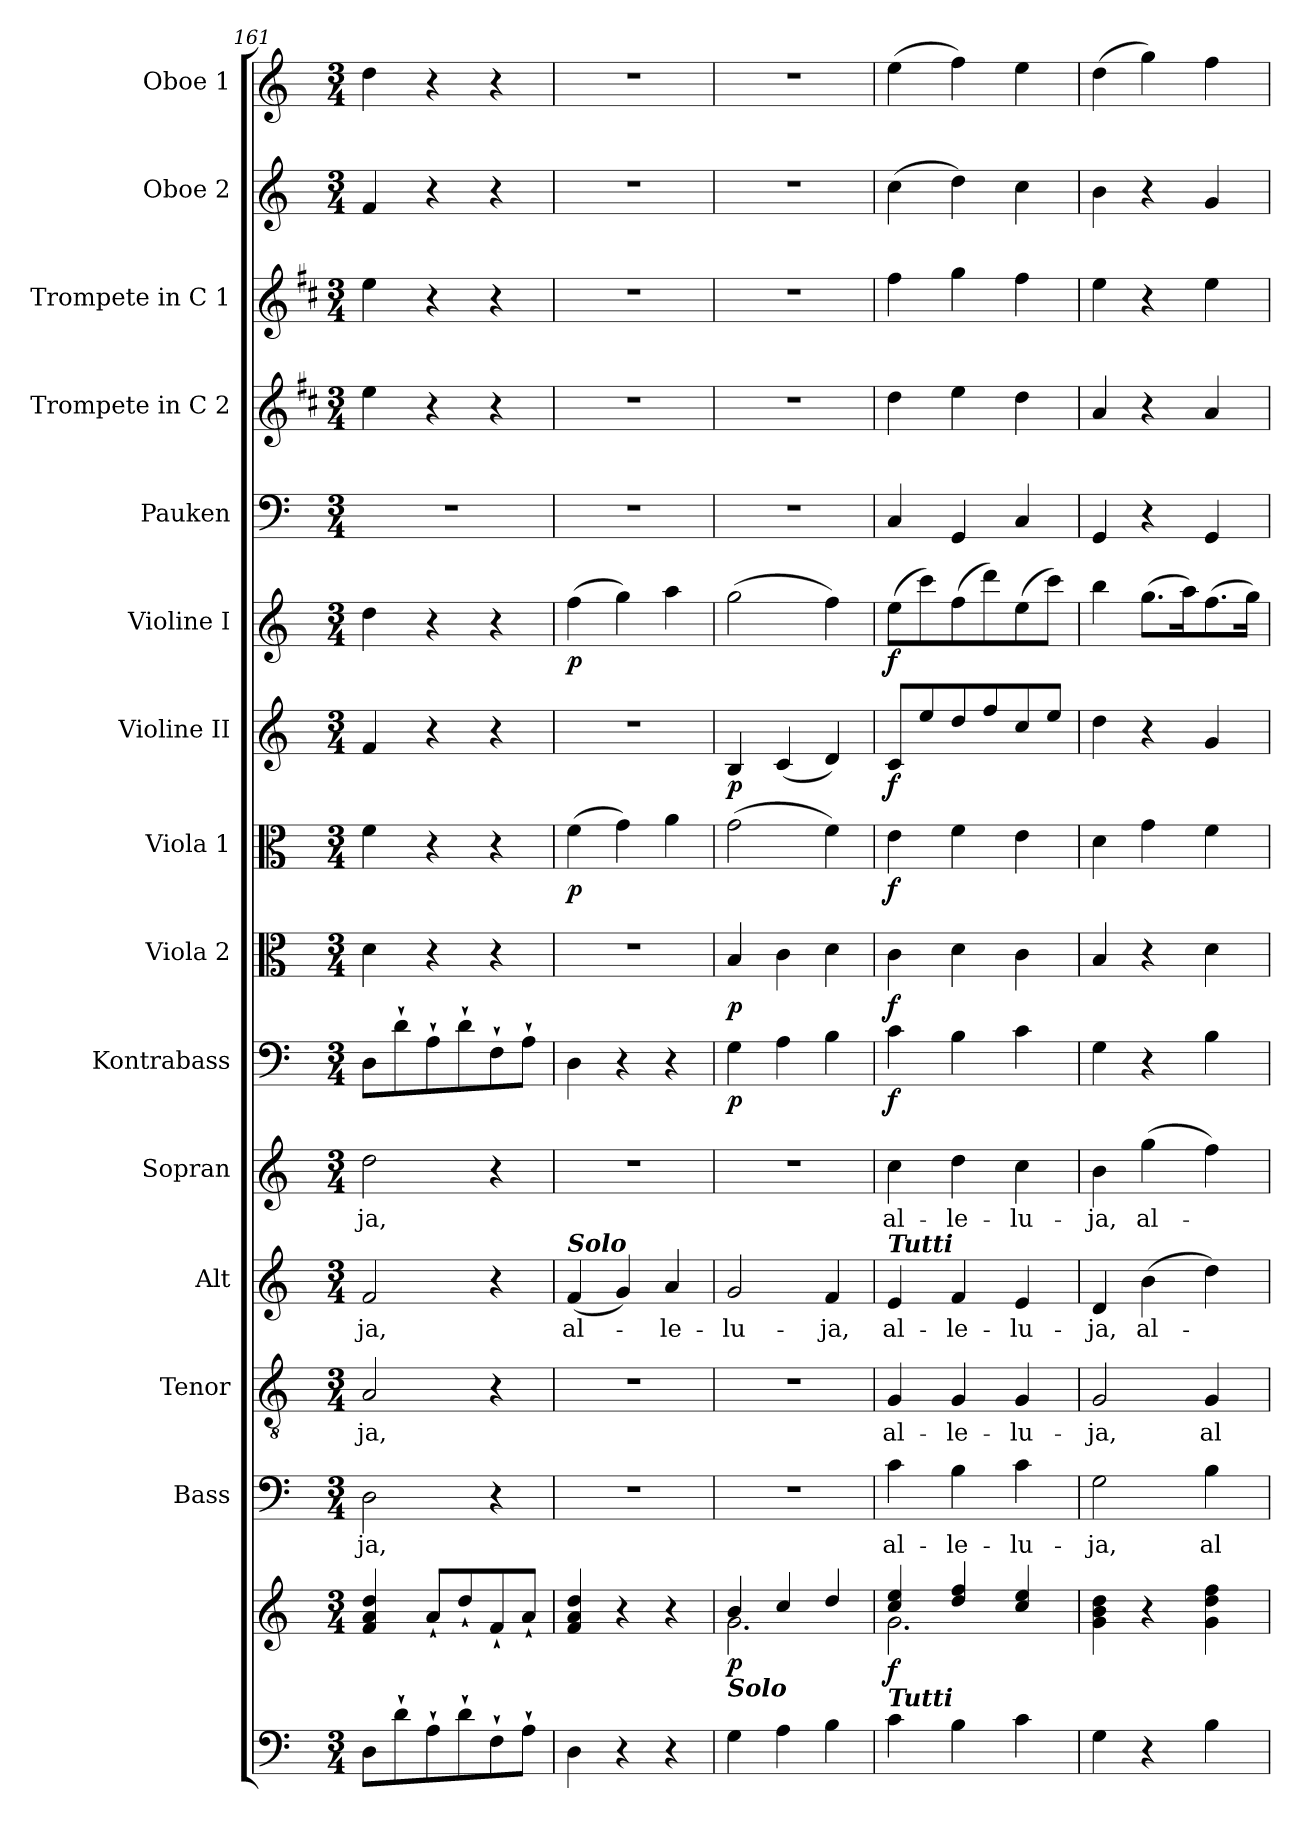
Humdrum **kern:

**kern	**kern	**dynam	**kern	**text	**kern	**text	**kern	**text	**kern	**text	**kern	**dynam	**kern	**dynam	**kern	**dynam	**kern	**dynam	**kern	**dynam	**kern	**kern	**kern	**kern	**kern
*part15	*part15	*part15	*part14	*part14	*part13	*part13	*part12	*part12	*part11	*part11	*part10	*part10	*part9	*part9	*part8	*part8	*part7	*part7	*part6	*part6	*part5	*part4	*part3	*part2	*part1
*staff16	*staff15	*staff15/16	*staff14	*staff14	*staff13	*staff13	*staff12	*staff12	*staff11	*staff11	*staff10	*staff10	*staff9	*staff9	*staff8	*staff8	*staff7	*staff7	*staff6	*staff6	*staff5	*staff4	*staff3	*staff2	*staff1
*	*	*	*I"Bass	*	*I"Tenor	*	*I"Alt	*	*I"Sopran	*	*I"Kontrabass	*	*I"Viola 2	*	*I"Viola 1	*	*I"Violine II	*	*I"Violine I	*	*I"Pauken	*I"Trompete in C 2	*I"Trompete in C 1	*I"Oboe 2	*I"Oboe 1
*	*	*	*I'B.	*	*I'T.	*	*I'A.	*	*I'S.	*	*I'Kb.	*	*I'Vla. 2	*	*I'Vla. 1	*	*I'Vl. II	*	*I'Vl. I	*	*I'Pauk.	*I'Trp. C 2	*I'Trp. C 1	*I'Ob. 2	*I'Ob. 1
*clefF4	*clefG2	*	*clefF4	*	*clefGv2	*	*clefG2	*	*clefG2	*	*clefF4	*	*clefC3	*	*clefC3	*	*clefG2	*	*clefG2	*	*clefF4	*clefG2	*clefG2	*clefG2	*clefG2
*	*	*	*	*	*	*	*	*	*	*	*ITrd7c12	*	*	*	*	*	*	*	*	*	*	*ITrd1c2	*ITrd1c2	*	*
*k[]	*k[]	*	*k[]	*	*k[]	*	*k[]	*	*k[]	*	*k[]	*	*k[]	*	*k[]	*	*k[]	*	*k[]	*	*k[]	*k[]	*k[]	*k[]	*k[]
*C:	*C:	*	*C:	*	*C:	*	*C:	*	*C:	*	*C:	*	*C:	*	*C:	*	*C:	*	*C:	*	*C:	*C:	*C:	*C:	*C:
*M3/4	*M3/4	*	*M3/4	*	*M3/4	*	*M3/4	*	*M3/4	*	*M3/4	*	*M3/4	*	*M3/4	*	*M3/4	*	*M3/4	*	*M3/4	*M3/4	*M3/4	*M3/4	*M3/4
=161	=161	=161	=161	=161	=161	=161	=161	=161	=161	=161	=161	=161	=161	=161	=161	=161	=161	=161	=161	=161	=161	=161	=161	=161	=161
!	!	!	!	!LO:LY:b	!	!LO:LY:b	!	!LO:LY:b	!	!LO:LY:b	!	!	!	!	!	!	!	!	!	!	!	!	!	!	!
8D\L	4f/ 4a/ 4dd/	.	2D\	-ja,	2A/	-ja,	2f/	-ja,	2dd\	-ja,	8DD\L	.	4d\	.	4f\	.	4f/	.	4dd\	.	2.r	4dd\	4dd\	4f/	4dd\
8d`>\	.	.	.	.	.	.	.	.	.	.	8D`>\	.	.	.	.	.	.	.	.	.	.	.	.	.	.
8A`>\	8a`</L	.	.	.	.	.	.	.	.	.	8AA`>\	.	4r	.	4r	.	4r	.	4r	.	.	4r	4r	4r	4r
8d`>\	8dd`</	.	.	.	.	.	.	.	.	.	8D`>\	.	.	.	.	.	.	.	.	.	.	.	.	.	.
8F`>\	8f`</	.	4r	.	4r	.	4r	.	4r	.	8FF`>\	.	4r	.	4r	.	4r	.	4r	.	.	4r	4r	4r	4r
8A`>\J	8a`</J	.	.	.	.	.	.	.	.	.	8AA`>\J	.	.	.	.	.	.	.	.	.	.	.	.	.	.
!!LO:PB:g=z
=162	=162	=162	=162	=162	=162	=162	=162	=162	=162	=162	=162	=162	=162	=162	=162	=162	=162	=162	=162	=162	=162	=162	=162	=162	=162
!	!	!	!	!	!	!	!LO:TX:a:Bi:t=Solo	!	!	!	!	!	!	!	!	!	!	!	!	!	!	!	!	!	!
!	!	!	!	!	!	!	!	!LO:LY:b	!	!	!	!	!	!	!	!LO:DY:b	!	!	!	!LO:DY:b	!	!	!	!	!
4D\	4f/ 4a/ 4dd/	.	2.r	.	2.r	.	(<4f/	al-	2.r	.	4DD\	.	2.r	.	(>4f\	p	2.r	.	(>4ff\	p	2.r	2.r	2.r	2.r	2.r
4r	4r	.	.	.	.	.	4g/)	.	.	.	4r	.	.	.	4g\)	.	.	.	4gg\)	.	.	.	.	.	.
!	!	!	!	!	!	!	!	!LO:LY:b	!	!	!	!	!	!	!	!	!	!	!	!	!	!	!	!	!
4r	4r	.	.	.	.	.	4a/	-le-	.	.	4r	.	.	.	4a\	.	.	.	4aa\	.	.	.	.	.	.
=163	=163	=163	=163	=163	=163	=163	=163	=163	=163	=163	=163	=163	=163	=163	=163	=163	=163	=163	=163	=163	=163	=163	=163	=163	=163
*	*^	*	*	*	*	*	*	*	*	*	*	*	*	*	*	*	*	*	*	*	*	*	*	*	*
!	!LO:TX:b:Bi:t=Solo	!	!	!	!	!	!	!	!	!	!	!	!	!	!	!	!	!	!	!	!	!	!	!	!	!
!	!	!	!LO:DY:b	!	!	!	!	!	!LO:LY:b	!	!	!	!LO:DY:b	!	!LO:DY:b	!	!	!	!LO:DY:b	!	!	!	!	!	!	!
4G\	4b/	2.g\	p	2.r	.	2.r	.	2g/	-lu-	2.r	.	4GG\	p	4B/	p	(>2g\	.	4B/	p	(>2gg\	.	2.r	2.r	2.r	2.r	2.r
4A\	4cc/	.	.	.	.	.	.	.	.	.	.	4AA\	.	4c\	.	.	.	(<4c/	.	.	.	.	.	.	.	.
!	!	!	!	!	!	!	!	!	!LO:LY:b	!	!	!	!	!	!	!	!	!	!	!	!	!	!	!	!	!
4B\	4dd/	.	.	.	.	.	.	4f/	-ja,	.	.	4BB\	.	4d\	.	4f\)	.	4d/)	.	4ff\)	.	.	.	.	.	.
=164	=164	=164	=164	=164	=164	=164	=164	=164	=164	=164	=164	=164	=164	=164	=164	=164	=164	=164	=164	=164	=164	=164	=164	=164	=164	=164
!	!	!	!	!	!	!	!	!LO:TX:a:Bi:t=Tutti	!	!	!	!	!	!	!	!	!	!	!	!	!	!	!	!	!	!
!	!LO:TX:b:Bi:t=Tutti	!	!	!	!	!	!	!	!	!	!	!	!	!	!	!	!	!	!	!	!	!	!	!	!	!
!	!	!	!LO:DY:b	!	!LO:LY:b	!	!LO:LY:b	!	!LO:LY:b	!	!LO:LY:b	!	!LO:DY:b	!	!LO:DY:b	!	!LO:DY:b	!	!LO:DY:b	!	!LO:DY:b	!	!	!	!	!
4c\	4cc/ 4ee/	2.g\	f	4c\	al-	4G/	al-	4e/	al-	4cc\	al-	4C\	f	4c\	f	4e\	f	8c/L	f	(>8ee\L	f	4C/	4cc\	4ee\	(>4cc\	(>4ee\
.	.	.	.	.	.	.	.	.	.	.	.	.	.	.	.	.	.	8ee/	.	8ccc\)	.	.	.	.	.	.
!	!	!	!	!	!LO:LY:b	!	!LO:LY:b	!	!LO:LY:b	!	!LO:LY:b	!	!	!	!	!	!	!	!	!	!	!	!	!	!	!
4B\	4dd/ 4ff/	.	.	4B\	-le-	4G/	-le-	4f/	-le-	4dd\	-le-	4BB\	.	4d\	.	4f\	.	8dd/	.	(>8ff\	.	4GG/	4dd\	4ff\	4dd\)	4ff\)
.	.	.	.	.	.	.	.	.	.	.	.	.	.	.	.	.	.	8ff/	.	8ddd\)	.	.	.	.	.	.
!	!	!	!	!	!LO:LY:b	!	!LO:LY:b	!	!LO:LY:b	!	!LO:LY:b	!	!	!	!	!	!	!	!	!	!	!	!	!	!	!
4c\	4cc/ 4ee/	.	.	4c\	-lu-	4G/	-lu-	4e/	-lu-	4cc\	-lu-	4C\	.	4c\	.	4e\	.	8cc/	.	(>8ee\	.	4C/	4cc\	4ee\	4cc\	4ee\
.	.	.	.	.	.	.	.	.	.	.	.	.	.	.	.	.	.	8ee/J	.	8ccc\J)	.	.	.	.	.	.
*	*v	*v	*	*	*	*	*	*	*	*	*	*	*	*	*	*	*	*	*	*	*	*	*	*	*	*
=165	=165	=165	=165	=165	=165	=165	=165	=165	=165	=165	=165	=165	=165	=165	=165	=165	=165	=165	=165	=165	=165	=165	=165	=165	=165
!	!	!	!	!LO:LY:b	!	!LO:LY:b	!	!LO:LY:b	!	!LO:LY:b	!	!	!	!	!	!	!	!	!	!	!	!	!	!	!
4G\	4g\ 4b\ 4dd\	.	2G\	-ja,	2G/	-ja,	4d/	-ja,	4b\	-ja,	4GG\	.	4B/	.	4d\	.	4dd\	.	4bb\	.	4GG/	4g/	4dd\	4b\	(>4dd\
!	!	!	!	!	!	!	!	!LO:LY:b	!	!LO:LY:b	!	!	!	!	!	!	!	!	!	!	!	!	!	!	!
4r	4r	.	.	.	.	.	(>4b\	al-	(>4gg\	al-	4r	.	4r	.	4g\	.	4r	.	(>8.gg\L	.	4r	4r	4r	4r	4gg\)
.	.	.	.	.	.	.	.	.	.	.	.	.	.	.	.	.	.	.	16aa\k)	.	.	.	.	.	.
!	!	!	!	!LO:LY:b	!	!LO:LY:b	!	!	!	!	!	!	!	!	!	!	!	!	!	!	!	!	!	!	!
4B\	4g\ 4dd\ 4ff\	.	4B\	al-	4G/	al-	4dd\)	.	4ff\)	.	4BB\	.	4d\	.	4f\	.	4g/	.	(>8.ff\	.	4GG/	4g/	4dd\	4g/	4ff\
.	.	.	.	.	.	.	.	.	.	.	.	.	.	.	.	.	.	.	16gg\Jk)	.	.	.	.	.	.
=	=	=	=	=	=	=	=	=	=	=	=	=	=	=	=	=	=	=	=	=	=	=	=	=	=
*-	*-	*-	*-	*-	*-	*-	*-	*-	*-	*-	*-	*-	*-	*-	*-	*-	*-	*-	*-	*-	*-	*-	*-	*-	*-
